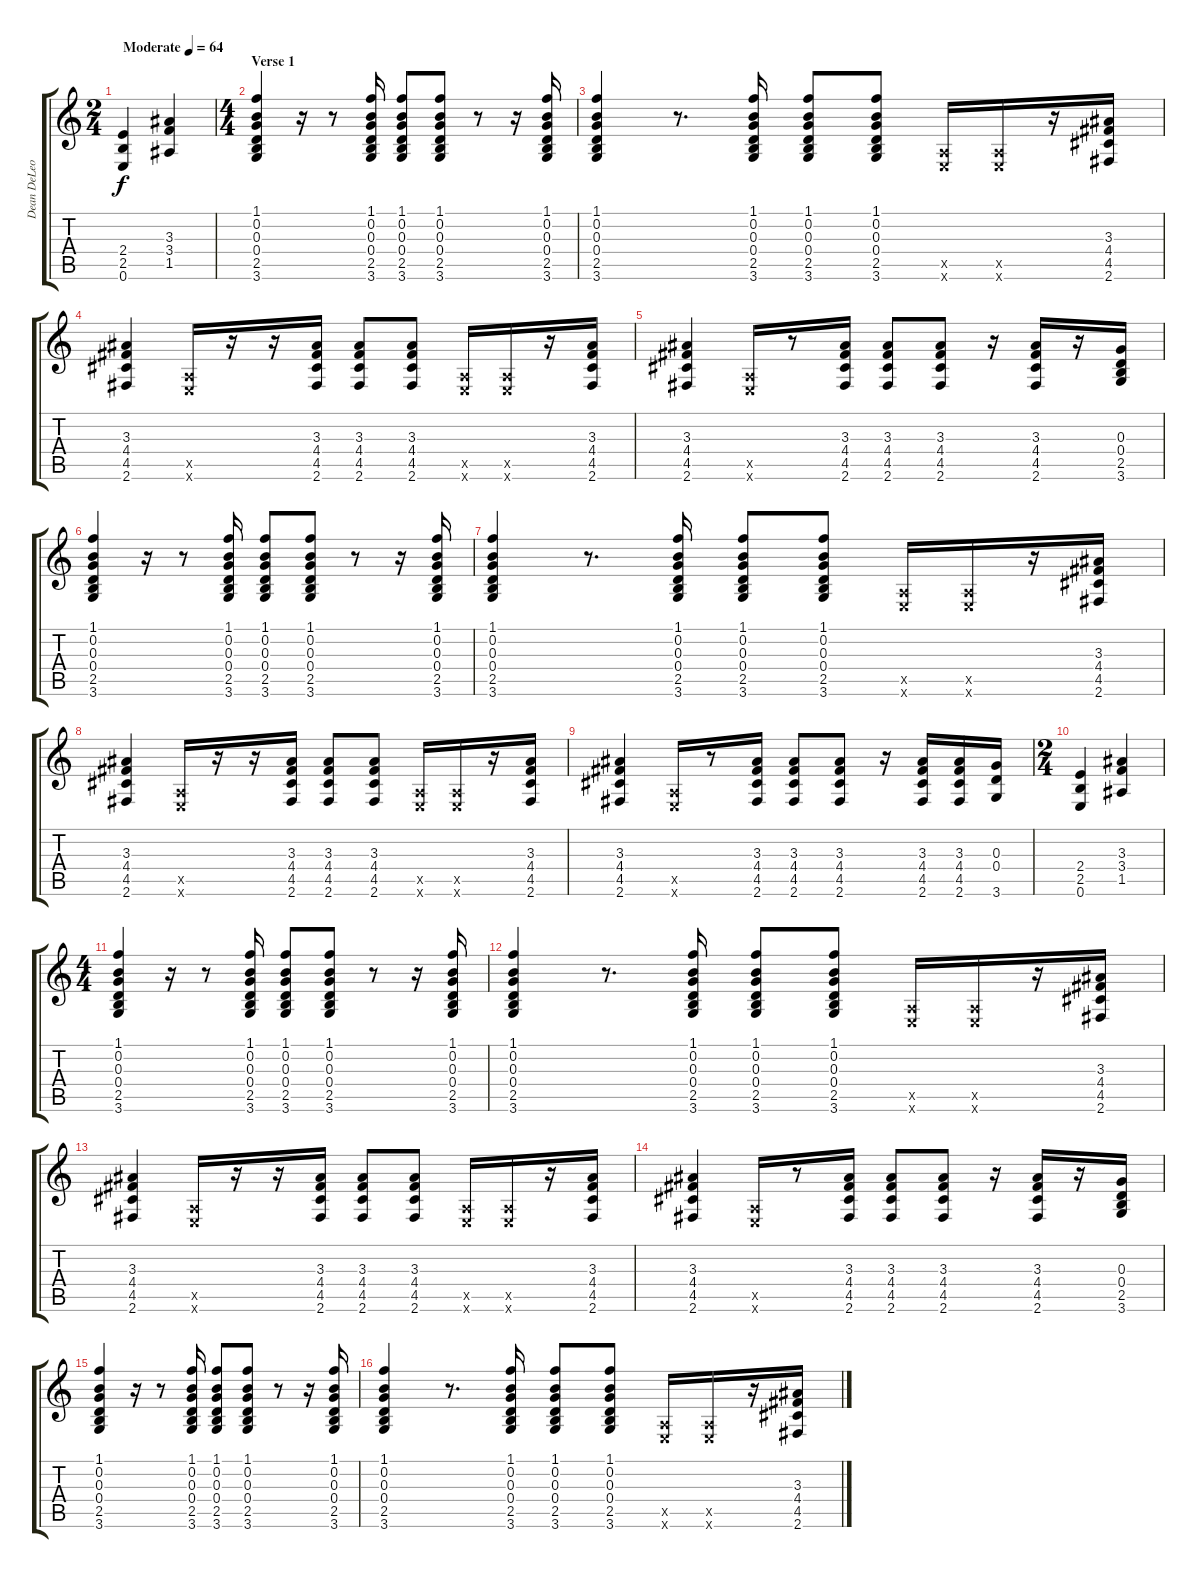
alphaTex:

\track ("Dean DeLeo - Rhythm Guitar" "Dean DeLeo") {instrument distortionguitar}
\staff {score tabs}
\tuning (E4 B3 G3 D3 A2 E2) {hide}
\ts (2 4)
\tempo (64 "Moderate")
\clef g2
\ks c
(2.4 2.5 0.6).4{dy f instrument distortionguitar} (3.3 3.4 1.5).4 |
\ts (4 4)
\section ("" "Verse 1")
(1.1 0.2 0.3 0.4 2.5 3.6).4 r.16 r.8 (1.1 0.2 0.3 0.4 2.5 3.6).16 (1.1 0.2 0.3 0.4 2.5 3.6).8 (1.1 0.2 0.3 0.4 2.5 3.6).8 r.8 r.16 (1.1 0.2 0.3 0.4 2.5 3.6).16 |
(1.1 0.2 0.3 0.4 2.5 3.6).4 r.8{d} (1.1 0.2 0.3 0.4 2.5 3.6).16 (1.1 0.2 0.3 0.4 2.5 3.6).8 (1.1 0.2 0.3 0.4 2.5 3.6).8 (0.5{x} 0.6{x}).16 (0.5{x} 0.6{x}).16 r.16 (3.3 4.4 4.5 2.6).16 |
(3.3 4.4 4.5 2.6).4 (0.5{x} 0.6{x}).16 r.16 r.16 (3.3 4.4 4.5 2.6).16 (3.3 4.4 4.5 2.6).8 (3.3 4.4 4.5 2.6).8 (0.5{x} 0.6{x}).16 (0.5{x} 0.6{x}).16 r.16 (3.3 4.4 4.5 2.6).16 |
(3.3 4.4 4.5 2.6).4 (0.5{x} 0.6{x}).16 r.8 (3.3 4.4 4.5 2.6).16 (3.3 4.4 4.5 2.6).8 (3.3 4.4 4.5 2.6).8 r.16 (3.3 4.4 4.5 2.6).16 r.16 (0.3 0.4 2.5 3.6).16 |
(1.1 0.2 0.3 0.4 2.5 3.6).4 r.16 r.8 (1.1 0.2 0.3 0.4 2.5 3.6).16 (1.1 0.2 0.3 0.4 2.5 3.6).8 (1.1 0.2 0.3 0.4 2.5 3.6).8 r.8 r.16 (1.1 0.2 0.3 0.4 2.5 3.6).16 |
(1.1 0.2 0.3 0.4 2.5 3.6).4 r.8{d} (1.1 0.2 0.3 0.4 2.5 3.6).16 (1.1 0.2 0.3 0.4 2.5 3.6).8 (1.1 0.2 0.3 0.4 2.5 3.6).8 (0.5{x} 0.6{x}).16 (0.5{x} 0.6{x}).16 r.16 (3.3 4.4 4.5 2.6).16 |
(3.3 4.4 4.5 2.6).4 (0.5{x} 0.6{x}).16 r.16 r.16 (3.3 4.4 4.5 2.6).16 (3.3 4.4 4.5 2.6).8 (3.3 4.4 4.5 2.6).8 (0.5{x} 0.6{x}).16 (0.5{x} 0.6{x}).16 r.16 (3.3 4.4 4.5 2.6).16 |
(3.3 4.4 4.5 2.6).4 (0.5{x} 0.6{x}).16 r.8 (3.3 4.4 4.5 2.6).16 (3.3 4.4 4.5 2.6).8 (3.3 4.4 4.5 2.6).8 r.16 (3.3 4.4 4.5 2.6).16 (3.3 4.4 4.5 2.6).16 (0.3 0.4 3.6).16 |
\ts (2 4)
(2.4 2.5 0.6).4 (3.3 3.4 1.5).4 |
\ts (4 4)
(1.1 0.2 0.3 0.4 2.5 3.6).4 r.16 r.8 (1.1 0.2 0.3 0.4 2.5 3.6).16 (1.1 0.2 0.3 0.4 2.5 3.6).8 (1.1 0.2 0.3 0.4 2.5 3.6).8 r.8 r.16 (1.1 0.2 0.3 0.4 2.5 3.6).16 |
(1.1 0.2 0.3 0.4 2.5 3.6).4 r.8{d} (1.1 0.2 0.3 0.4 2.5 3.6).16 (1.1 0.2 0.3 0.4 2.5 3.6).8 (1.1 0.2 0.3 0.4 2.5 3.6).8 (0.5{x} 0.6{x}).16 (0.5{x} 0.6{x}).16 r.16 (3.3 4.4 4.5 2.6).16 |
(3.3 4.4 4.5 2.6).4 (0.5{x} 0.6{x}).16 r.16 r.16 (3.3 4.4 4.5 2.6).16 (3.3 4.4 4.5 2.6).8 (3.3 4.4 4.5 2.6).8 (0.5{x} 0.6{x}).16 (0.5{x} 0.6{x}).16 r.16 (3.3 4.4 4.5 2.6).16 |
(3.3 4.4 4.5 2.6).4 (0.5{x} 0.6{x}).16 r.8 (3.3 4.4 4.5 2.6).16 (3.3 4.4 4.5 2.6).8 (3.3 4.4 4.5 2.6).8 r.16 (3.3 4.4 4.5 2.6).16 r.16 (0.3 0.4 2.5 3.6).16 |
(1.1 0.2 0.3 0.4 2.5 3.6).4 r.16 r.8 (1.1 0.2 0.3 0.4 2.5 3.6).16 (1.1 0.2 0.3 0.4 2.5 3.6).8 (1.1 0.2 0.3 0.4 2.5 3.6).8 r.8 r.16 (1.1 0.2 0.3 0.4 2.5 3.6).16 |
(1.1 0.2 0.3 0.4 2.5 3.6).4 r.8{d} (1.1 0.2 0.3 0.4 2.5 3.6).16 (1.1 0.2 0.3 0.4 2.5 3.6).8 (1.1 0.2 0.3 0.4 2.5 3.6).8 (0.5{x} 0.6{x}).16 (0.5{x} 0.6{x}).16 r.16 (3.3 4.4 4.5 2.6).16
